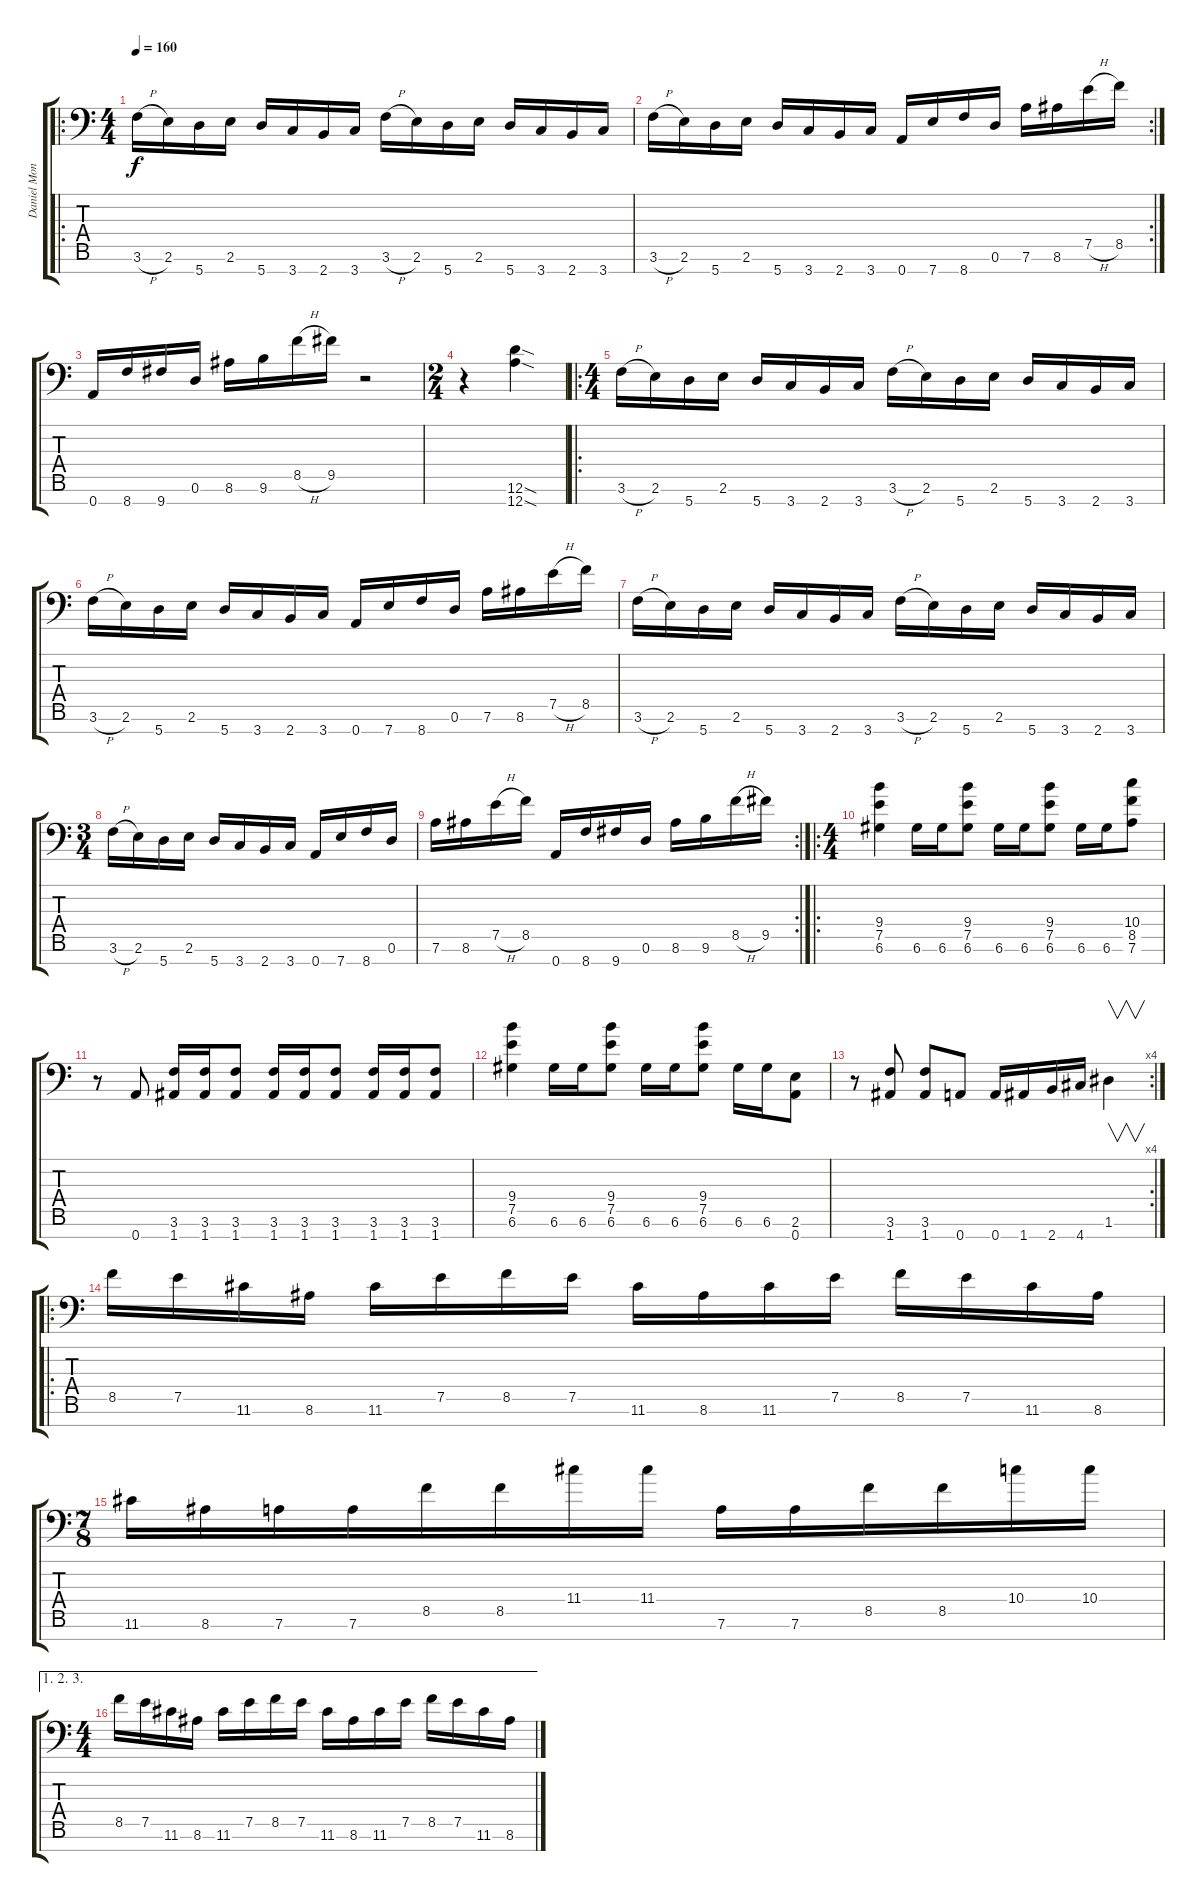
\track ("Daniel Mongrain" "Daniel Mon") {instrument distortionguitar}
\staff {score tabs}
\tuning (E4 B3 G3 D3 A2 D2 A1) {hide}
\ro
\ts (4 4)
\tempo 160
\clef f4
\ks c
3.6{h}.16{dy f instrument distortionguitar} 2.6.16 5.7.16 2.6.16 5.7.16 3.7.16 2.7.16 3.7.16 3.6{h}.16 2.6.16 5.7.16 2.6.16 5.7.16 3.7.16 2.7.16 3.7.16 |
\rc 2
3.6{h}.16 2.6.16 5.7.16 2.6.16 5.7.16 3.7.16 2.7.16 3.7.16 0.7.16 7.7.16 8.7.16 0.6.16 7.6.16 8.6.16 7.5{h}.16 8.5.16 |
0.7.16 8.7.16 9.7.16 0.6.16 8.6.16 9.6.16 8.5{h}.16 9.5.16 r.2 |
\ts (2 4)
r.4 (12.6{sod} 12.7{sod}).4 |
\ro
\ts (4 4)
3.6{h}.16 2.6.16 5.7.16 2.6.16 5.7.16 3.7.16 2.7.16 3.7.16 3.6{h}.16 2.6.16 5.7.16 2.6.16 5.7.16 3.7.16 2.7.16 3.7.16 |
3.6{h}.16 2.6.16 5.7.16 2.6.16 5.7.16 3.7.16 2.7.16 3.7.16 0.7.16 7.7.16 8.7.16 0.6.16 7.6.16 8.6.16 7.5{h}.16 8.5.16 |
3.6{h}.16 2.6.16 5.7.16 2.6.16 5.7.16 3.7.16 2.7.16 3.7.16 3.6{h}.16 2.6.16 5.7.16 2.6.16 5.7.16 3.7.16 2.7.16 3.7.16 |
\ts (3 4)
3.6{h}.16 2.6.16 5.7.16 2.6.16 5.7.16 3.7.16 2.7.16 3.7.16 0.7.16 7.7.16 8.7.16 0.6.16 |
\rc 2
7.6.16 8.6.16 7.5{h}.16 8.5.16 0.7.16 8.7.16 9.7.16 0.6.16 8.6.16 9.6.16 8.5{h}.16 9.5.16 |
\ro
\ts (4 4)
(9.4 7.5 6.6).4 6.6.16 6.6.16 (9.4 7.5 6.6).8 6.6.16 6.6.16 (9.4 7.5 6.6).8 6.6.16 6.6.16 (10.4 8.5 7.6).8 |
r.8 0.7.8 (3.6 1.7).16 (3.6 1.7).16 (3.6 1.7).8 (3.6 1.7).16 (3.6 1.7).16 (3.6 1.7).8 (3.6 1.7).16 (3.6 1.7).16 (3.6 1.7).8 |
(9.4 7.5 6.6).4 6.6.16 6.6.16 (9.4 7.5 6.6).8 6.6.16 6.6.16 (9.4 7.5 6.6).8 6.6.16 6.6.16 (2.6 0.7).8 |
\rc 4
r.8 (3.6 1.7).8 (3.6 1.7).8 0.7.8 0.7.16 1.7.16 2.7.16 4.7.16 1.6.4{v} |
\ro
8.5.16 7.5.16 11.6.16 8.6.16 11.6.16 7.5.16 8.5.16 7.5.16 11.6.16 8.6.16 11.6.16 7.5.16 8.5.16 7.5.16 11.6.16 8.6.16 |
\ts (7 8)
11.6.16 8.6.16 7.6.16 7.6.16 8.5.16 8.5.16 11.4.16 11.4.16 7.6.16 7.6.16 8.5.16 8.5.16 10.4.16 10.4.16 |
\ae (1 2 3)
\ts (4 4)
8.5.16 7.5.16 11.6.16 8.6.16 11.6.16 7.5.16 8.5.16 7.5.16 11.6.16 8.6.16 11.6.16 7.5.16 8.5.16 7.5.16 11.6.16 8.6.16
